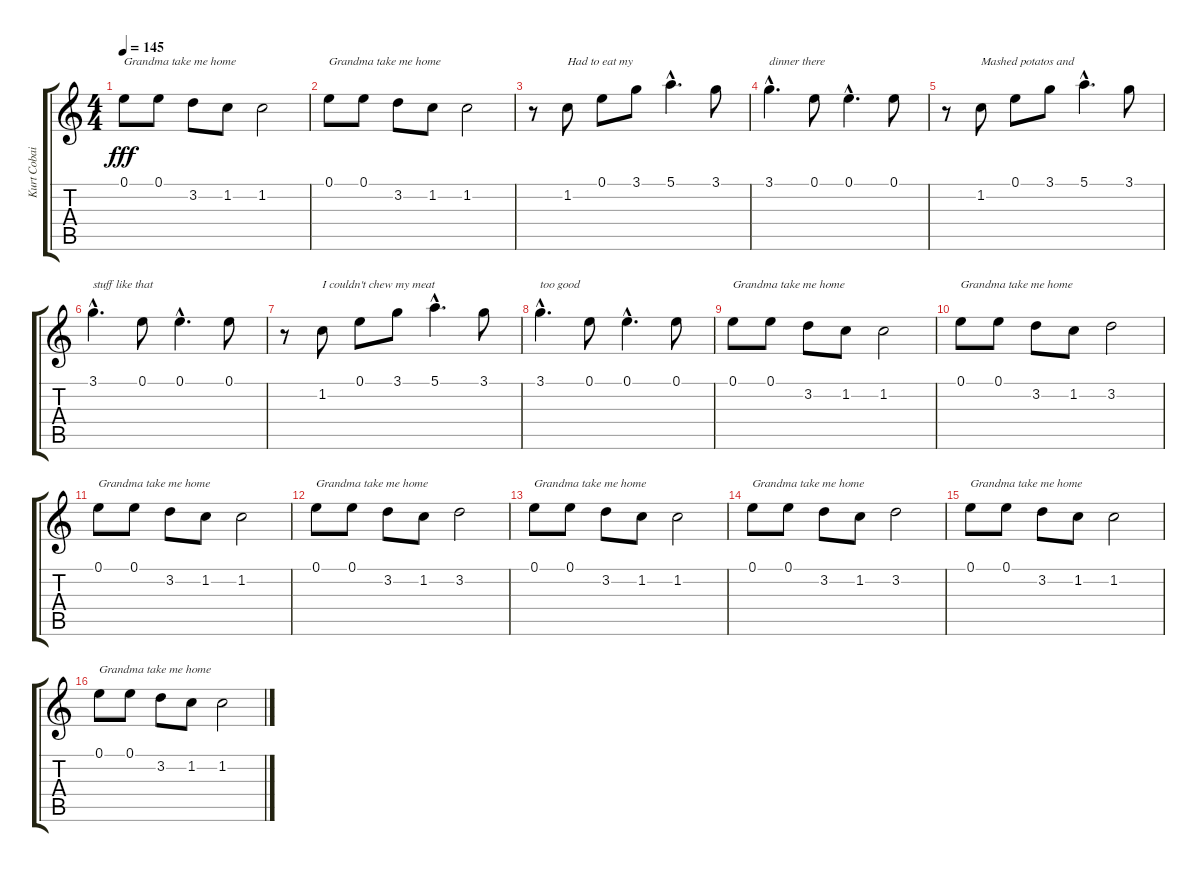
\track ("Kurt Cobain - Vocals" "Kurt Cobai") {instrument overdrivenguitar}
\staff {score tabs}
\tuning (E4 B3 G3 D3 A2 E2) {hide}
\ts (4 4)
\tempo 145
\clef g2
\ks c
0.1.8{txt "Grandma take me home" dy fff} 0.1.8 3.2.8 1.2.8 1.2.2 |
0.1.8{txt "Grandma take me home"} 0.1.8 3.2.8 1.2.8 1.2.2 |
r.8 1.2.8{txt "Had to eat my"} 0.1.8 3.1.8 5.1{hac}.4{d} 3.1.8 |
3.1{hac}.4{d txt "dinner there"} 0.1.8 0.1{hac}.4{d} 0.1.8 |
r.8 1.2.8{txt "Mashed potatos and"} 0.1.8 3.1.8 5.1{hac}.4{d} 3.1.8 |
3.1{hac}.4{d txt "stuff like that"} 0.1.8 0.1{hac}.4{d} 0.1.8 |
r.8 1.2.8{txt "I couldn't chew my meat"} 0.1.8 3.1.8 5.1{hac}.4{d} 3.1.8 |
3.1{hac}.4{d txt "too good"} 0.1.8 0.1{hac}.4{d} 0.1.8 |
0.1.8{txt "Grandma take me home"} 0.1.8 3.2.8 1.2.8 1.2.2 |
0.1.8{txt "Grandma take me home"} 0.1.8 3.2.8 1.2.8 3.2.2 |
0.1.8{txt "Grandma take me home"} 0.1.8 3.2.8 1.2.8 1.2.2 |
0.1.8{txt "Grandma take me home"} 0.1.8 3.2.8 1.2.8 3.2.2 |
0.1.8{txt "Grandma take me home"} 0.1.8 3.2.8 1.2.8 1.2.2 |
0.1.8{txt "Grandma take me home"} 0.1.8 3.2.8 1.2.8 3.2.2 |
0.1.8{txt "Grandma take me home"} 0.1.8 3.2.8 1.2.8 1.2.2 |
0.1.8{txt "Grandma take me home"} 0.1.8 3.2.8 1.2.8 1.2.2
